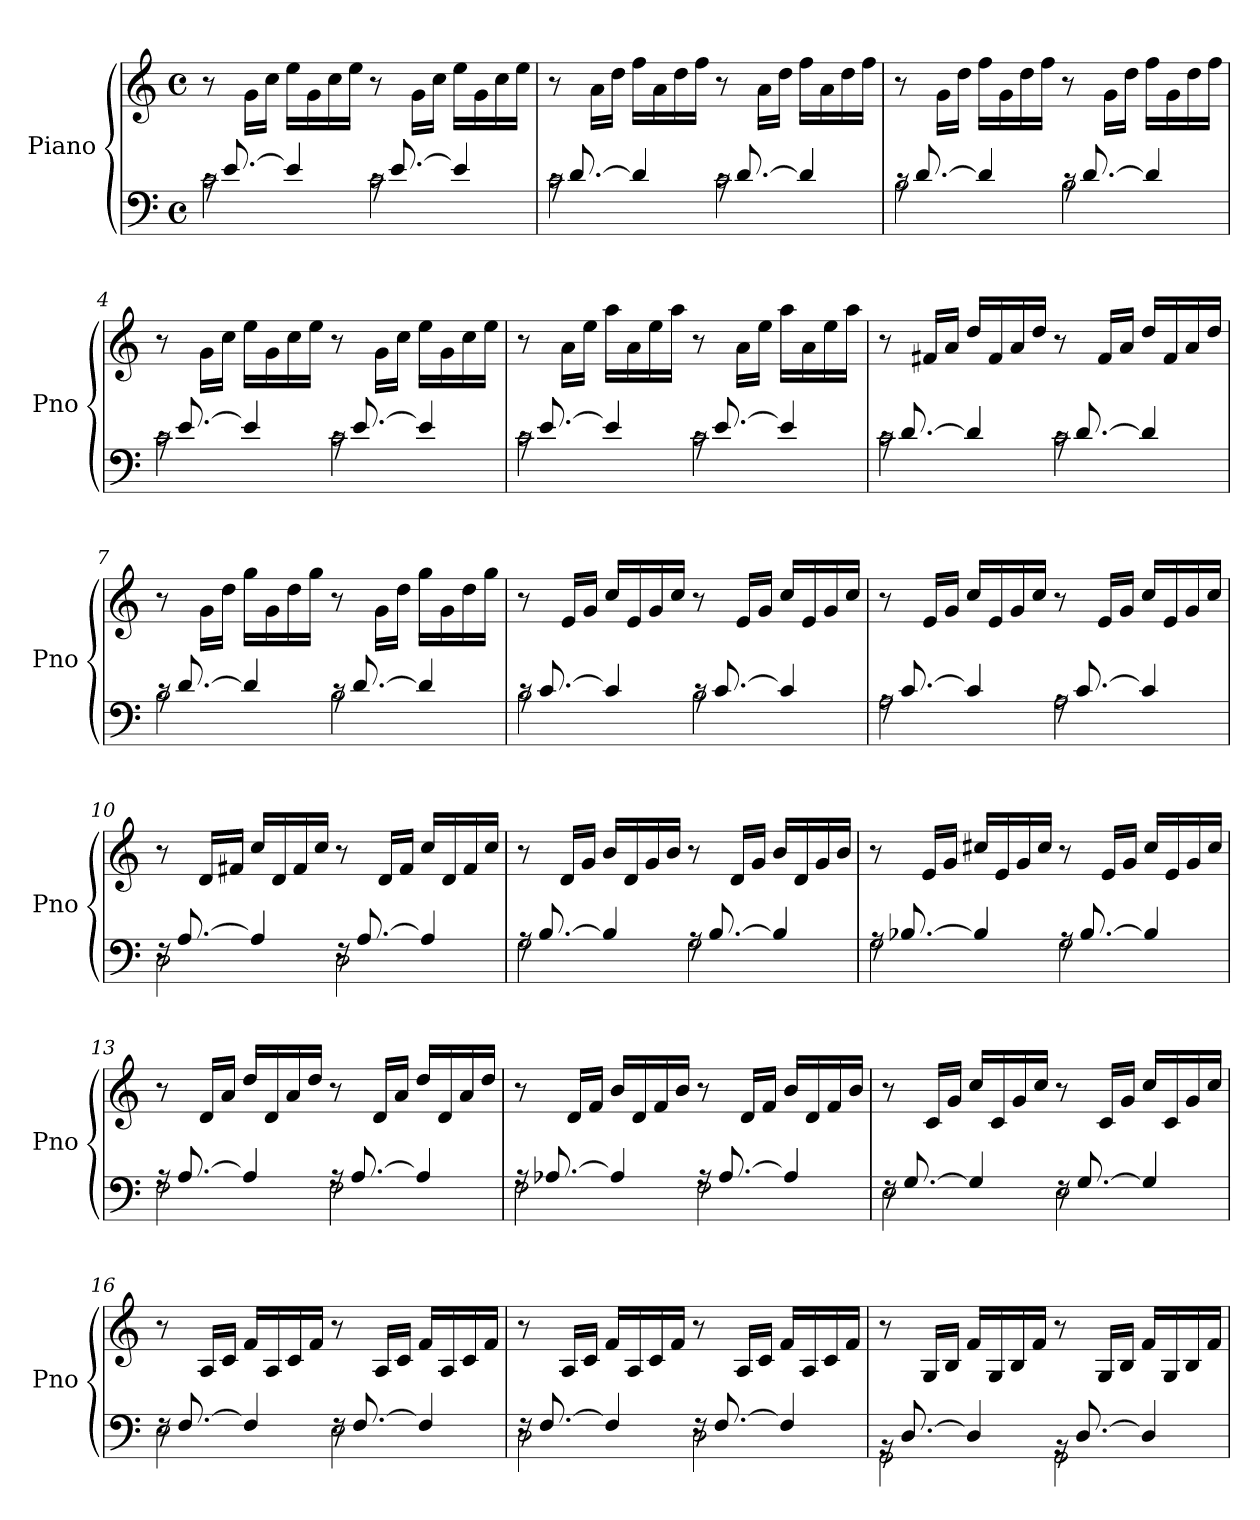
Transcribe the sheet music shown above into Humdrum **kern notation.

**kern	**kern
*part1	*part1
*staff2	*staff1
*I"Piano	*
*I'Pno	*
*clefF4	*clefG2
*k[]	*k[]
*M4/4	*M4/4
*met(c)	*met(c)
*MM88	*MM88
=1	=1
*^	*
16rc	2c\	8r
[8.e/	.	.
.	.	16g\LL
.	.	16cc\JJ
4e/]	.	16ee\LL
.	.	16g\
.	.	16cc\
.	.	16ee\JJ
16rc	2c\	8r
[8.e/	.	.
.	.	16g\LL
.	.	16cc\JJ
4e/]	.	16ee\LL
.	.	16g\
.	.	16cc\
.	.	16ee\JJ
=2	=2	=2
16rc	2c\	8r
[8.d/	.	.
.	.	16a\LL
.	.	16dd\JJ
4d/]	.	16ff\LL
.	.	16a\
.	.	16dd\
.	.	16ff\JJ
16rc	2c\	8r
[8.d/	.	.
.	.	16a\LL
.	.	16dd\JJ
4d/]	.	16ff\LL
.	.	16a\
.	.	16dd\
.	.	16ff\JJ
=3	=3	=3
16rc	2B\	8r
[8.d/	.	.
.	.	16g\LL
.	.	16dd\JJ
4d/]	.	16ff\LL
.	.	16g\
.	.	16dd\
.	.	16ff\JJ
16rc	2B\	8r
[8.d/	.	.
.	.	16g\LL
.	.	16dd\JJ
4d/]	.	16ff\LL
.	.	16g\
.	.	16dd\
.	.	16ff\JJ
!!LO:LB:g=z
=4	=4	=4
16rc	2c\	8r
[8.e/	.	.
.	.	16g\LL
.	.	16cc\JJ
4e/]	.	16ee\LL
.	.	16g\
.	.	16cc\
.	.	16ee\JJ
16rc	2c\	8r
[8.e/	.	.
.	.	16g\LL
.	.	16cc\JJ
4e/]	.	16ee\LL
.	.	16g\
.	.	16cc\
.	.	16ee\JJ
=5	=5	=5
16rc	2c\	8r
[8.e/	.	.
.	.	16a\LL
.	.	16ee\JJ
4e/]	.	16aa\LL
.	.	16a\
.	.	16ee\
.	.	16aa\JJ
16rc	2c\	8r
[8.e/	.	.
.	.	16a\LL
.	.	16ee\JJ
4e/]	.	16aa\LL
.	.	16a\
.	.	16ee\
.	.	16aa\JJ
=6	=6	=6
16rc	2c\	8r
[8.d/	.	.
.	.	16f#X/LL
.	.	16a/JJ
4d/]	.	16dd/LL
.	.	16f#/
.	.	16a/
.	.	16dd/JJ
16rc	2c\	8r
[8.d/	.	.
.	.	16f#/LL
.	.	16a/JJ
4d/]	.	16dd/LL
.	.	16f#/
.	.	16a/
.	.	16dd/JJ
!!LO:LB:g=z
=7	=7	=7
16rc	2B\	8r
[8.d/	.	.
.	.	16g\LL
.	.	16dd\JJ
4d/]	.	16gg\LL
.	.	16g\
.	.	16dd\
.	.	16gg\JJ
16rc	2B\	8r
[8.d/	.	.
.	.	16g\LL
.	.	16dd\JJ
4d/]	.	16gg\LL
.	.	16g\
.	.	16dd\
.	.	16gg\JJ
=8	=8	=8
16rc	2B\	8r
[8.c/	.	.
.	.	16e/LL
.	.	16g/JJ
4c/]	.	16cc/LL
.	.	16e/
.	.	16g/
.	.	16cc/JJ
16rc	2B\	8r
[8.c/	.	.
.	.	16e/LL
.	.	16g/JJ
4c/]	.	16cc/LL
.	.	16e/
.	.	16g/
.	.	16cc/JJ
=9	=9	=9
16rA	2A\	8r
[8.c/	.	.
.	.	16e/LL
.	.	16g/JJ
4c/]	.	16cc/LL
.	.	16e/
.	.	16g/
.	.	16cc/JJ
16rA	2A\	8r
[8.c/	.	.
.	.	16e/LL
.	.	16g/JJ
4c/]	.	16cc/LL
.	.	16e/
.	.	16g/
.	.	16cc/JJ
!!LO:LB:g=z
=10	=10	=10
16rF	2D\	8r
[8.A/	.	.
.	.	16d/LL
.	.	16f#X/JJ
4A/]	.	16cc/LL
.	.	16d/
.	.	16f#/
.	.	16cc/JJ
16rF	2D\	8r
[8.A/	.	.
.	.	16d/LL
.	.	16f#/JJ
4A/]	.	16cc/LL
.	.	16d/
.	.	16f#/
.	.	16cc/JJ
=11	=11	=11
16rA	2G\	8r
[8.B/	.	.
.	.	16d/LL
.	.	16g/JJ
4B/]	.	16b/LL
.	.	16d/
.	.	16g/
.	.	16b/JJ
16rA	2G\	8r
[8.B/	.	.
.	.	16d/LL
.	.	16g/JJ
4B/]	.	16b/LL
.	.	16d/
.	.	16g/
.	.	16b/JJ
=12	=12	=12
16rA	2G\	8r
[8.B-X/	.	.
.	.	16e/LL
.	.	16g/JJ
4B-/]	.	16cc#X/LL
.	.	16e/
.	.	16g/
.	.	16cc#/JJ
16rA	2G\	8r
[8.B-/	.	.
.	.	16e/LL
.	.	16g/JJ
4B-/]	.	16cc#/LL
.	.	16e/
.	.	16g/
.	.	16cc#/JJ
!!LO:PB:g=z
=13	=13	=13
16rA	2F\	8r
[8.A/	.	.
.	.	16d/LL
.	.	16a/JJ
4A/]	.	16dd/LL
.	.	16d/
.	.	16a/
.	.	16dd/JJ
16rA	2F\	8r
[8.A/	.	.
.	.	16d/LL
.	.	16a/JJ
4A/]	.	16dd/LL
.	.	16d/
.	.	16a/
.	.	16dd/JJ
=14	=14	=14
16rA	2F\	8r
[8.A-X/	.	.
.	.	16d/LL
.	.	16f/JJ
4A-/]	.	16b/LL
.	.	16d/
.	.	16f/
.	.	16b/JJ
16rA	2F\	8r
[8.A-/	.	.
.	.	16d/LL
.	.	16f/JJ
4A-/]	.	16b/LL
.	.	16d/
.	.	16f/
.	.	16b/JJ
=15	=15	=15
16rF	2E\	8r
[8.G/	.	.
.	.	16c/LL
.	.	16g/JJ
4G/]	.	16cc/LL
.	.	16c/
.	.	16g/
.	.	16cc/JJ
16rF	2E\	8r
[8.G/	.	.
.	.	16c/LL
.	.	16g/JJ
4G/]	.	16cc/LL
.	.	16c/
.	.	16g/
.	.	16cc/JJ
!!LO:LB:g=z
=16	=16	=16
16rF	2E\	8r
[8.F/	.	.
.	.	16A/LL
.	.	16c/JJ
4F/]	.	16f/LL
.	.	16A/
.	.	16c/
.	.	16f/JJ
16rF	2E\	8r
[8.F/	.	.
.	.	16A/LL
.	.	16c/JJ
4F/]	.	16f/LL
.	.	16A/
.	.	16c/
.	.	16f/JJ
=17	=17	=17
16rF	2D\	8r
[8.F/	.	.
.	.	16A/LL
.	.	16c/JJ
4F/]	.	16f/LL
.	.	16A/
.	.	16c/
.	.	16f/JJ
16rF	2D\	8r
[8.F/	.	.
.	.	16A/LL
.	.	16c/JJ
4F/]	.	16f/LL
.	.	16A/
.	.	16c/
.	.	16f/JJ
=18	=18	=18
16rBB	2GG\	8r
[8.D/	.	.
.	.	16G/LL
.	.	16B/JJ
4D/]	.	16f/LL
.	.	16G/
.	.	16B/
.	.	16f/JJ
16rBB	2GG\	8r
[8.D/	.	.
.	.	16G/LL
.	.	16B/JJ
4D/]	.	16f/LL
.	.	16G/
.	.	16B/
.	.	16f/JJ
*v	*v	*
=	=
*-	*-
